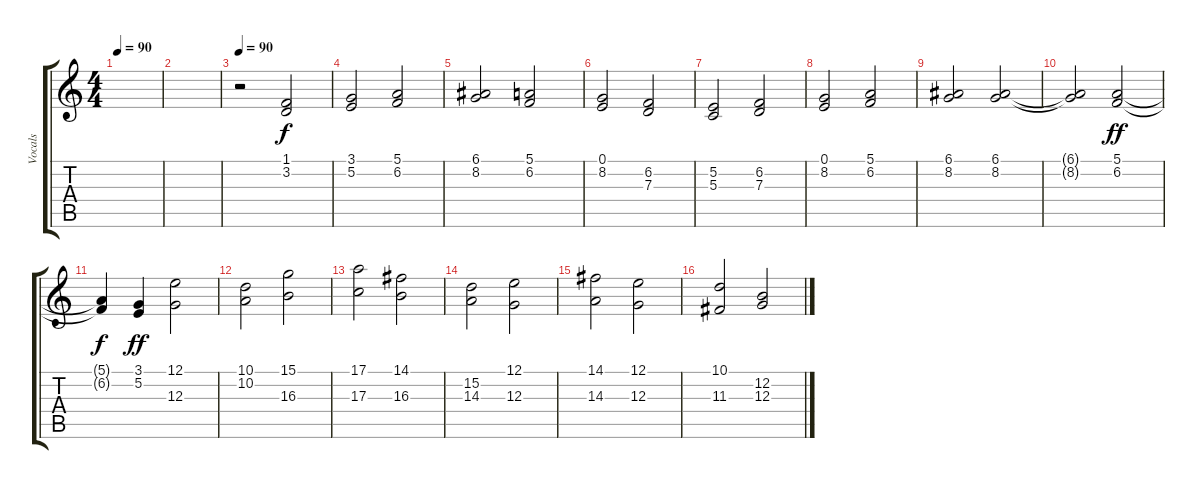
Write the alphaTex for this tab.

\track ("Vocals" "Vocals") {instrument lead3calliope}
\staff {score tabs}
\tuning (E4 B3 G3 D3 A2 E2) {hide}
\ts (4 4)
\tempo 90
\clef g2
\ks c
|
|
\tempo 90
r.2 (1.1 3.2).2 |
(3.1 5.2).2 (5.1 6.2).2 |
(6.1 8.2).2 (5.1 6.2).2 |
(0.1 8.2).2 (6.2 7.3).2 |
(5.2 5.3).2 (6.2 7.3).2 |
(0.1 8.2).2 (5.1 6.2).2 |
(6.1 8.2).2 (6.1 8.2).2 |
(6.1{t} 8.2{t}).2{dy f} (5.1 6.2).2{dy ff} |
(5.1{t} 6.2{t}).4{dy f} (3.1 5.2).4{dy ff} (12.1 12.3).2 |
(10.1 10.2).2 (15.1 16.3).2 |
(17.1 17.3).2 (14.1 16.3).2 |
(15.2 14.3).2 (12.1 12.3).2 |
(14.1 14.3).2 (12.1 12.3).2 |
(10.1 11.3).2 (12.2 12.3).2
